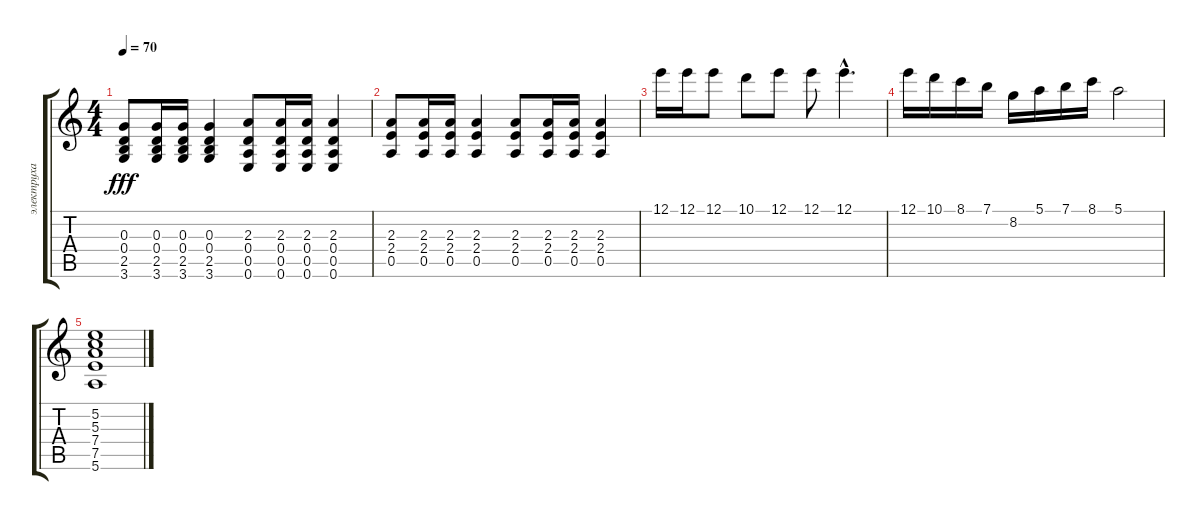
\track ("электруха" "электруха") {instrument distortionguitar}
\staff {score tabs}
\tuning (E4 B3 G3 D3 A2 E2) {hide}
\ts (4 4)
\tempo 70
\clef g2
\ks c
(0.3 0.4 2.5 3.6).8{dy fff} (0.3 0.4 2.5 3.6).16 (0.3 0.4 2.5 3.6).16 (0.3 0.4 2.5 3.6).4 (2.3 0.4 0.5 0.6).8 (2.3 0.4 0.5 0.6).16 (2.3 0.4 0.5 0.6).16 (2.3 0.4 0.5 0.6).4 |
(2.3 2.4 0.5).8 (2.3 2.4 0.5).16 (2.3 2.4 0.5).16 (2.3 2.4 0.5).4 (2.3 2.4 0.5).8 (2.3 2.4 0.5).16 (2.3 2.4 0.5).16 (2.3 2.4 0.5).4 |
12.1.16 12.1.16 12.1.8 10.1.8 12.1.8 12.1.8 12.1{hac}.4{d} |
12.1.16 10.1.16 8.1.16 7.1.16 8.2.16 5.1.16 7.1.16 8.1.16 5.1.2 |
(5.2 5.3 7.4 7.5 5.6).1
